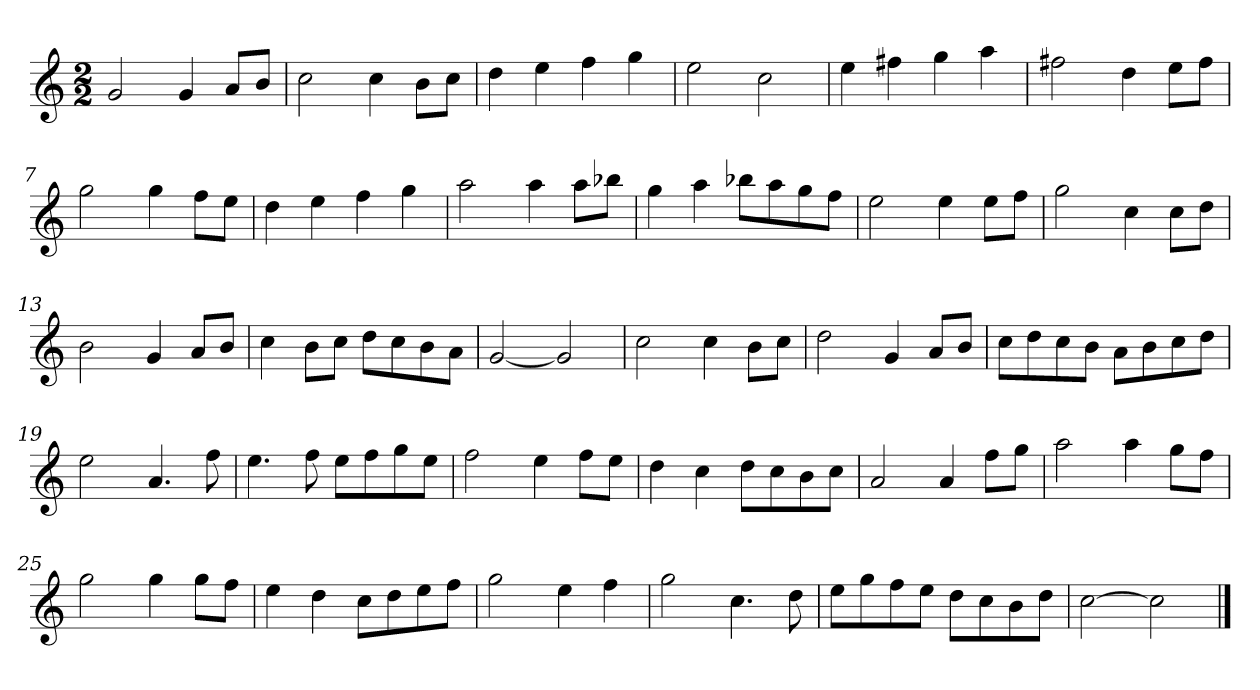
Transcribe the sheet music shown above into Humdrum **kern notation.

**kern
*part1
*staff1
*k[]
*M2/2
*MM120
=1
2g
4g
8aL
8bJ
=2
2cc
4cc
8bL
8ccJ
=3
4dd
4ee
4ff
4gg
=4
2ee
2cc
=5
4ee
4ff#X
4gg
4aa
=6
2ff#X
4dd
8eeL
8ff#J
=7
2gg
4gg
8ffL
8eeJ
=8
4dd
4ee
4ff
4gg
=9
2aa
4aa
8aaL
8bb-XJ
=10
4gg
4aa
8bb-XL
8aa
8gg
8ffJ
=11
2ee
4ee
8eeL
8ffJ
=12
2gg
4cc
8ccL
8ddJ
=13
2b
4g
8aL
8bJ
=14
4cc
8bL
8ccJ
8ddL
8cc
8b
8aJ
=15
[2g
2g]
=16
2cc
4cc
8bL
8ccJ
=17
2dd
4g
8aL
8bJ
=18
8ccL
8dd
8cc
8bJ
8aL
8b
8cc
8ddJ
=19
2ee
4.a
8ff
=20
4.ee
8ff
8eeL
8ff
8gg
8eeJ
=21
2ff
4ee
8ffL
8eeJ
=22
4dd
4cc
8ddL
8cc
8b
8ccJ
=23
2a
4a
8ffL
8ggJ
=24
2aa
4aa
8ggL
8ffJ
=25
2gg
4gg
8ggL
8ffJ
=26
4ee
4dd
8ccL
8dd
8ee
8ffJ
=27
2gg
4ee
4ff
=28
2gg
4.cc
8dd
=29
8eeL
8gg
8ff
8eeJ
8ddL
8cc
8b
8ddJ
=30
[2cc
2cc]
==
*-
